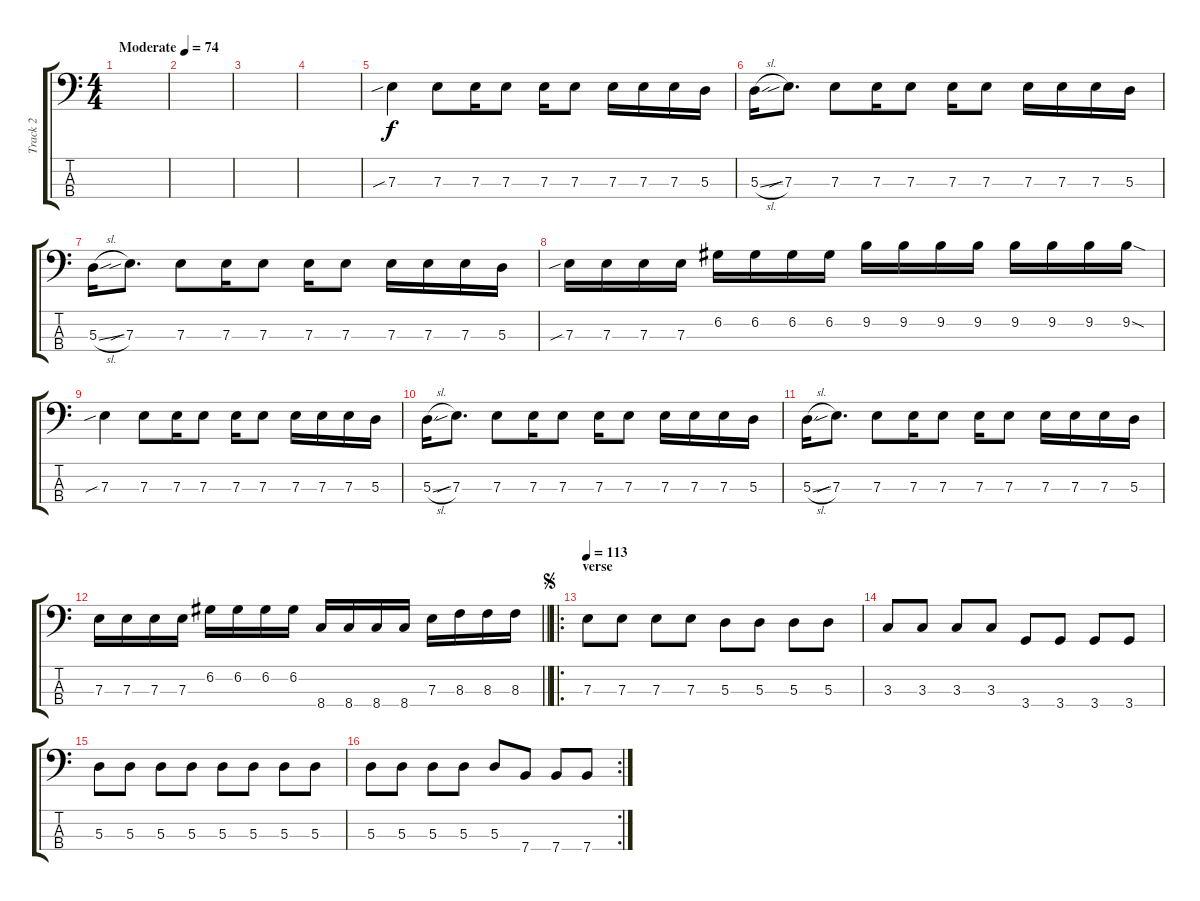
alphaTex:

\track ("Track 2" "Track 2") {instrument electricbassfinger}
\staff {score tabs}
\tuning (G2 D2 A1 E1) {hide}
\ts (4 4)
\tempo (74 "Moderate")
\clef f4
\ks c
|
|
|
|
7.3{sib}.4 7.3.8 7.3.16 7.3.8 7.3.16 7.3.8 7.3.16 7.3.16 7.3.16 5.3.16 |
5.3{sl}.16 7.3{sib}.8{d} 7.3.8 7.3.16 7.3.8 7.3.16 7.3.8 7.3.16 7.3.16 7.3.16 5.3.16 |
5.3{sl}.16 7.3{sib}.8{d} 7.3.8 7.3.16 7.3.8 7.3.16 7.3.8 7.3.16 7.3.16 7.3.16 5.3.16 |
7.3{sib}.16 7.3.16 7.3.16 7.3.16 6.2.16 6.2.16 6.2.16 6.2.16 9.2.16 9.2.16 9.2.16 9.2.16 9.2.16 9.2.16 9.2.16 9.2{sod}.16 |
7.3{sib}.4 7.3.8 7.3.16 7.3.8 7.3.16 7.3.8 7.3.16 7.3.16 7.3.16 5.3.16 |
5.3{sl}.16 7.3{sib}.8{d} 7.3.8 7.3.16 7.3.8 7.3.16 7.3.8 7.3.16 7.3.16 7.3.16 5.3.16 |
5.3{sl}.16 7.3{sib}.8{d} 7.3.8 7.3.16 7.3.8 7.3.16 7.3.8 7.3.16 7.3.16 7.3.16 5.3.16 |
\barLineRight lightlight
7.3.16 7.3.16 7.3.16 7.3.16 6.2.16 6.2.16 6.2.16 6.2.16 8.4.16 8.4.16 8.4.16 8.4.16 7.3.16 8.3.16 8.3.16 8.3.16 |
\ro
\section ("" "verse")
\jump segno
\tempo 113
7.3.8 7.3.8 7.3.8 7.3.8 5.3.8 5.3.8 5.3.8 5.3.8 |
3.3.8 3.3.8 3.3.8 3.3.8 3.4.8 3.4.8 3.4.8 3.4.8 |
5.3.8 5.3.8 5.3.8 5.3.8 5.3.8 5.3.8 5.3.8 5.3.8 |
\rc 2
5.3.8 5.3.8 5.3.8 5.3.8 5.3.8 7.4.8 7.4.8 7.4.8
